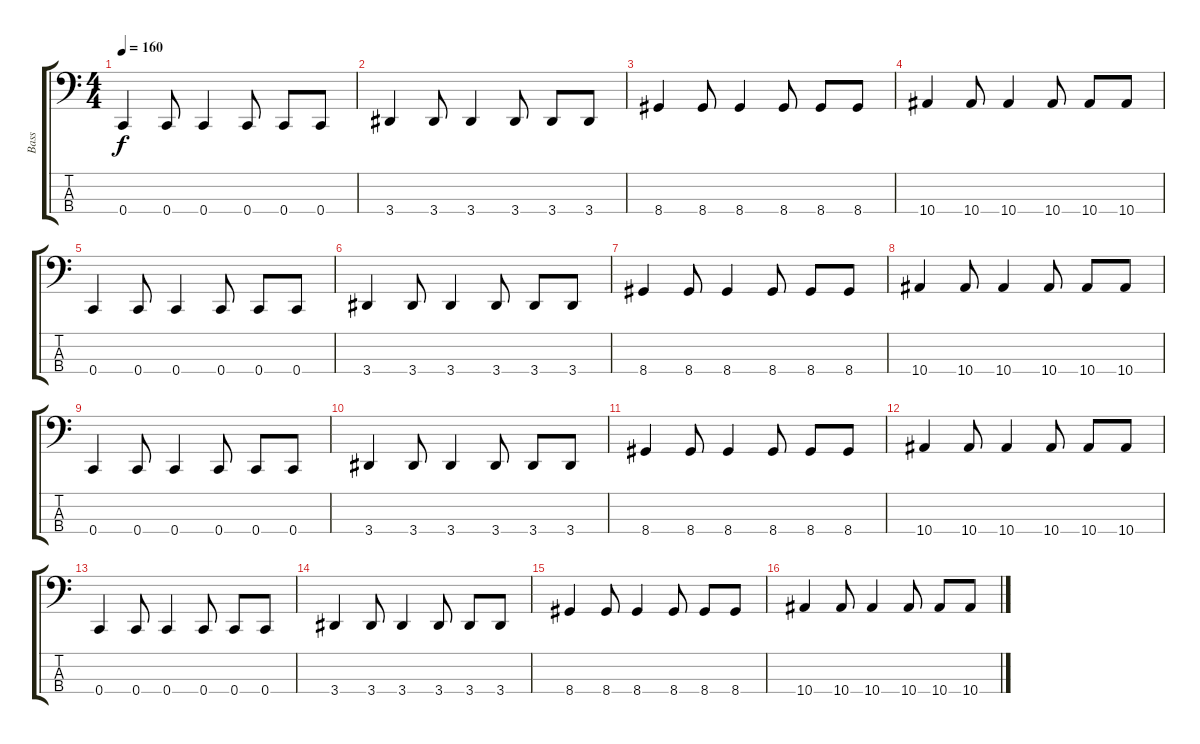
\track ("Bass" "Bass") {instrument electricbasspick}
\staff {score tabs}
\tuning (F2 C2 G1 C1) {hide}
\ts (4 4)
\section ("" "")
\tempo 160
\clef f4
\ks c
0.4.4{dy f} 0.4.8 0.4.4 0.4.8 0.4.8 0.4.8 |
3.4.4 3.4.8 3.4.4 3.4.8 3.4.8 3.4.8 |
8.4.4 8.4.8 8.4.4 8.4.8 8.4.8 8.4.8 |
10.4.4 10.4.8 10.4.4 10.4.8 10.4.8 10.4.8 |
0.4.4 0.4.8 0.4.4 0.4.8 0.4.8 0.4.8 |
3.4.4 3.4.8 3.4.4 3.4.8 3.4.8 3.4.8 |
8.4.4 8.4.8 8.4.4 8.4.8 8.4.8 8.4.8 |
10.4.4 10.4.8 10.4.4 10.4.8 10.4.8 10.4.8 |
0.4.4 0.4.8 0.4.4 0.4.8 0.4.8 0.4.8 |
3.4.4 3.4.8 3.4.4 3.4.8 3.4.8 3.4.8 |
8.4.4 8.4.8 8.4.4 8.4.8 8.4.8 8.4.8 |
10.4.4 10.4.8 10.4.4 10.4.8 10.4.8 10.4.8 |
0.4.4 0.4.8 0.4.4 0.4.8 0.4.8 0.4.8 |
3.4.4 3.4.8 3.4.4 3.4.8 3.4.8 3.4.8 |
8.4.4 8.4.8 8.4.4 8.4.8 8.4.8 8.4.8 |
10.4.4 10.4.8 10.4.4 10.4.8 10.4.8 10.4.8
